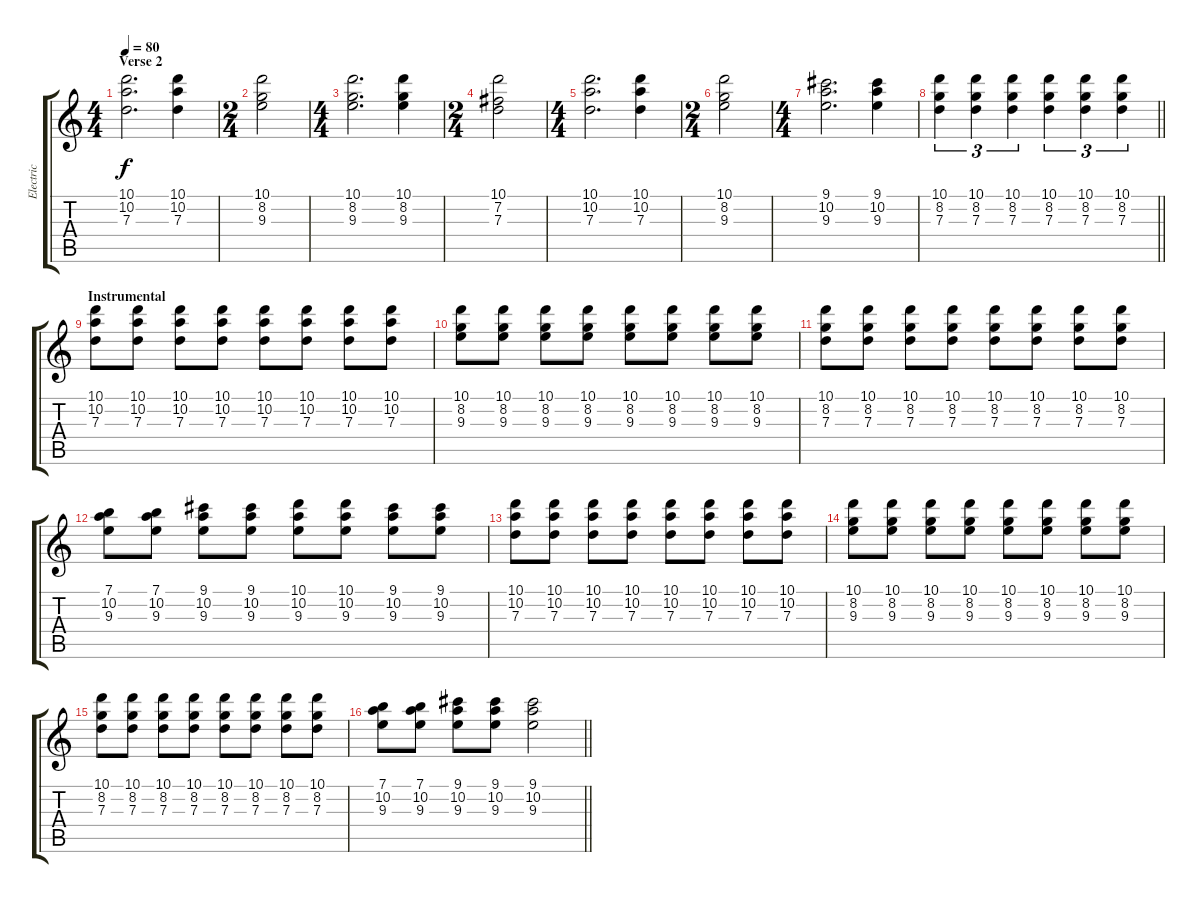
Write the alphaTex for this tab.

\track ("Electric" "Electric") {instrument overdrivenguitar}
\staff {score tabs}
\tuning (E4 B3 G3 D3 A2 E2) {hide}
\ts (4 4)
\section ("" "Verse 2")
\tempo 80
\clef g2
\ks c
(10.1 10.2 7.3).2{d dy f} (10.1 10.2 7.3).4 |
\ts (2 4)
(10.1 8.2 9.3).2 |
\ts (4 4)
(10.1 8.2 9.3).2{d} (10.1 8.2 9.3).4 |
\ts (2 4)
(10.1 7.2 7.3).2 |
\ts (4 4)
(10.1 10.2 7.3).2{d} (10.1 10.2 7.3).4 |
\ts (2 4)
(10.1 8.2 9.3).2 |
\ts (4 4)
(9.1 10.2 9.3).2{d} (9.1 10.2 9.3).4 |
\barLineRight lightlight
(10.1 8.2 7.3).4{tu (3 2)} (10.1 8.2 7.3).4{tu (3 2)} (10.1 8.2 7.3).4{tu (3 2)} (10.1 8.2 7.3).4{tu (3 2)} (10.1 8.2 7.3).4{tu (3 2)} (10.1 8.2 7.3).4{tu (3 2)} |
\section ("" "Instrumental")
(10.1 10.2 7.3).8 (10.1 10.2 7.3).8 (10.1 10.2 7.3).8 (10.1 10.2 7.3).8 (10.1 10.2 7.3).8 (10.1 10.2 7.3).8 (10.1 10.2 7.3).8 (10.1 10.2 7.3).8 |
(10.1 8.2 9.3).8 (10.1 8.2 9.3).8 (10.1 8.2 9.3).8 (10.1 8.2 9.3).8 (10.1 8.2 9.3).8 (10.1 8.2 9.3).8 (10.1 8.2 9.3).8 (10.1 8.2 9.3).8 |
(10.1 8.2 7.3).8 (10.1 8.2 7.3).8 (10.1 8.2 7.3).8 (10.1 8.2 7.3).8 (10.1 8.2 7.3).8 (10.1 8.2 7.3).8 (10.1 8.2 7.3).8 (10.1 8.2 7.3).8 |
(7.1 10.2 9.3).8 (7.1 10.2 9.3).8 (9.1 10.2 9.3).8 (9.1 10.2 9.3).8 (10.1 10.2 9.3).8 (10.1 10.2 9.3).8 (9.1 10.2 9.3).8 (9.1 10.2 9.3).8 |
(10.1 10.2 7.3).8 (10.1 10.2 7.3).8 (10.1 10.2 7.3).8 (10.1 10.2 7.3).8 (10.1 10.2 7.3).8 (10.1 10.2 7.3).8 (10.1 10.2 7.3).8 (10.1 10.2 7.3).8 |
(10.1 8.2 9.3).8 (10.1 8.2 9.3).8 (10.1 8.2 9.3).8 (10.1 8.2 9.3).8 (10.1 8.2 9.3).8 (10.1 8.2 9.3).8 (10.1 8.2 9.3).8 (10.1 8.2 9.3).8 |
(10.1 8.2 7.3).8 (10.1 8.2 7.3).8 (10.1 8.2 7.3).8 (10.1 8.2 7.3).8 (10.1 8.2 7.3).8 (10.1 8.2 7.3).8 (10.1 8.2 7.3).8 (10.1 8.2 7.3).8 |
\barLineRight lightlight
(7.1 10.2 9.3).8 (7.1 10.2 9.3).8 (9.1 10.2 9.3).8 (9.1 10.2 9.3).8 (9.1 10.2 9.3).2
